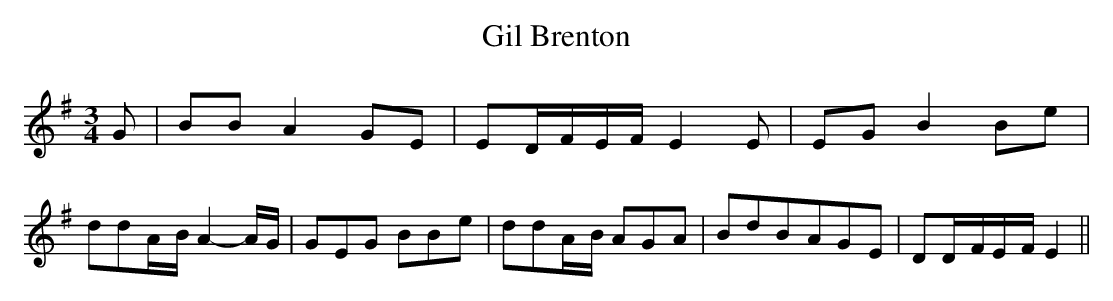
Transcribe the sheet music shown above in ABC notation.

X:1
T:Gil Brenton
M:3/4
L:1/8
K:G
 G| BB A2 GE| ED/2-F/2E/2-F/2 E2 E| EG B2B-e| ddA/2-B/2 A2- A/2G/2|\
 GEG BB-e| ddA/2-B/2 AG-A| BdB-AG-E| DD/2-F/2E/2-F/2 E2||
